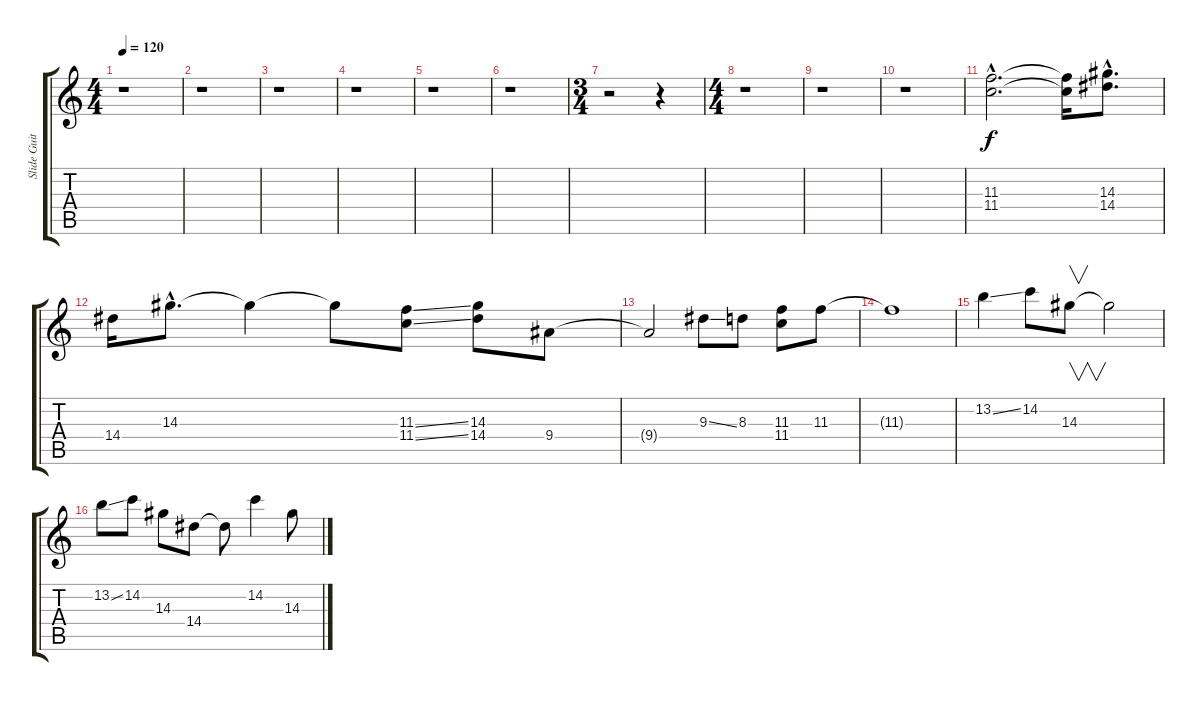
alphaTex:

\track ("Slide Guitar" "Slide Guit") {instrument overdrivenguitar}
\staff {score tabs}
\tuning (Eb4 Bb3 Gb3 Db3 Ab2 Eb2) {hide}
\ts (4 4)
\tempo 120
\clef g2
\ks c
r.1{dy f} |
r.1 |
r.1 |
r.1 |
r.1 |
r.1 |
\ts (3 4)
r.2 r.4 |
\ts (4 4)
r.1 |
r.1 |
r.1 |
(11.3{hac} 11.4{hac}).2{d} (11.3{t} 11.4{t}).16 (14.3{hac} 14.4{hac}).8{d} |
14.4.16 14.3{hac}.8{d} 14.3{t}.4 14.3{t}.8 (11.3{ss} 11.4{ss}).8 (14.3 14.4).8 9.4.8 |
9.4{t}.2 9.3{ss}.8 8.3.8 (11.3 11.4).8 11.3.8 |
11.3{t}.1 |
13.2{ss}.4 14.2.8 14.3.8{v} 14.3{t}.2 |
13.2{ss}.8 14.2.8 14.3.8 14.4.8 14.4{t}.8 14.2.4 14.3.8
